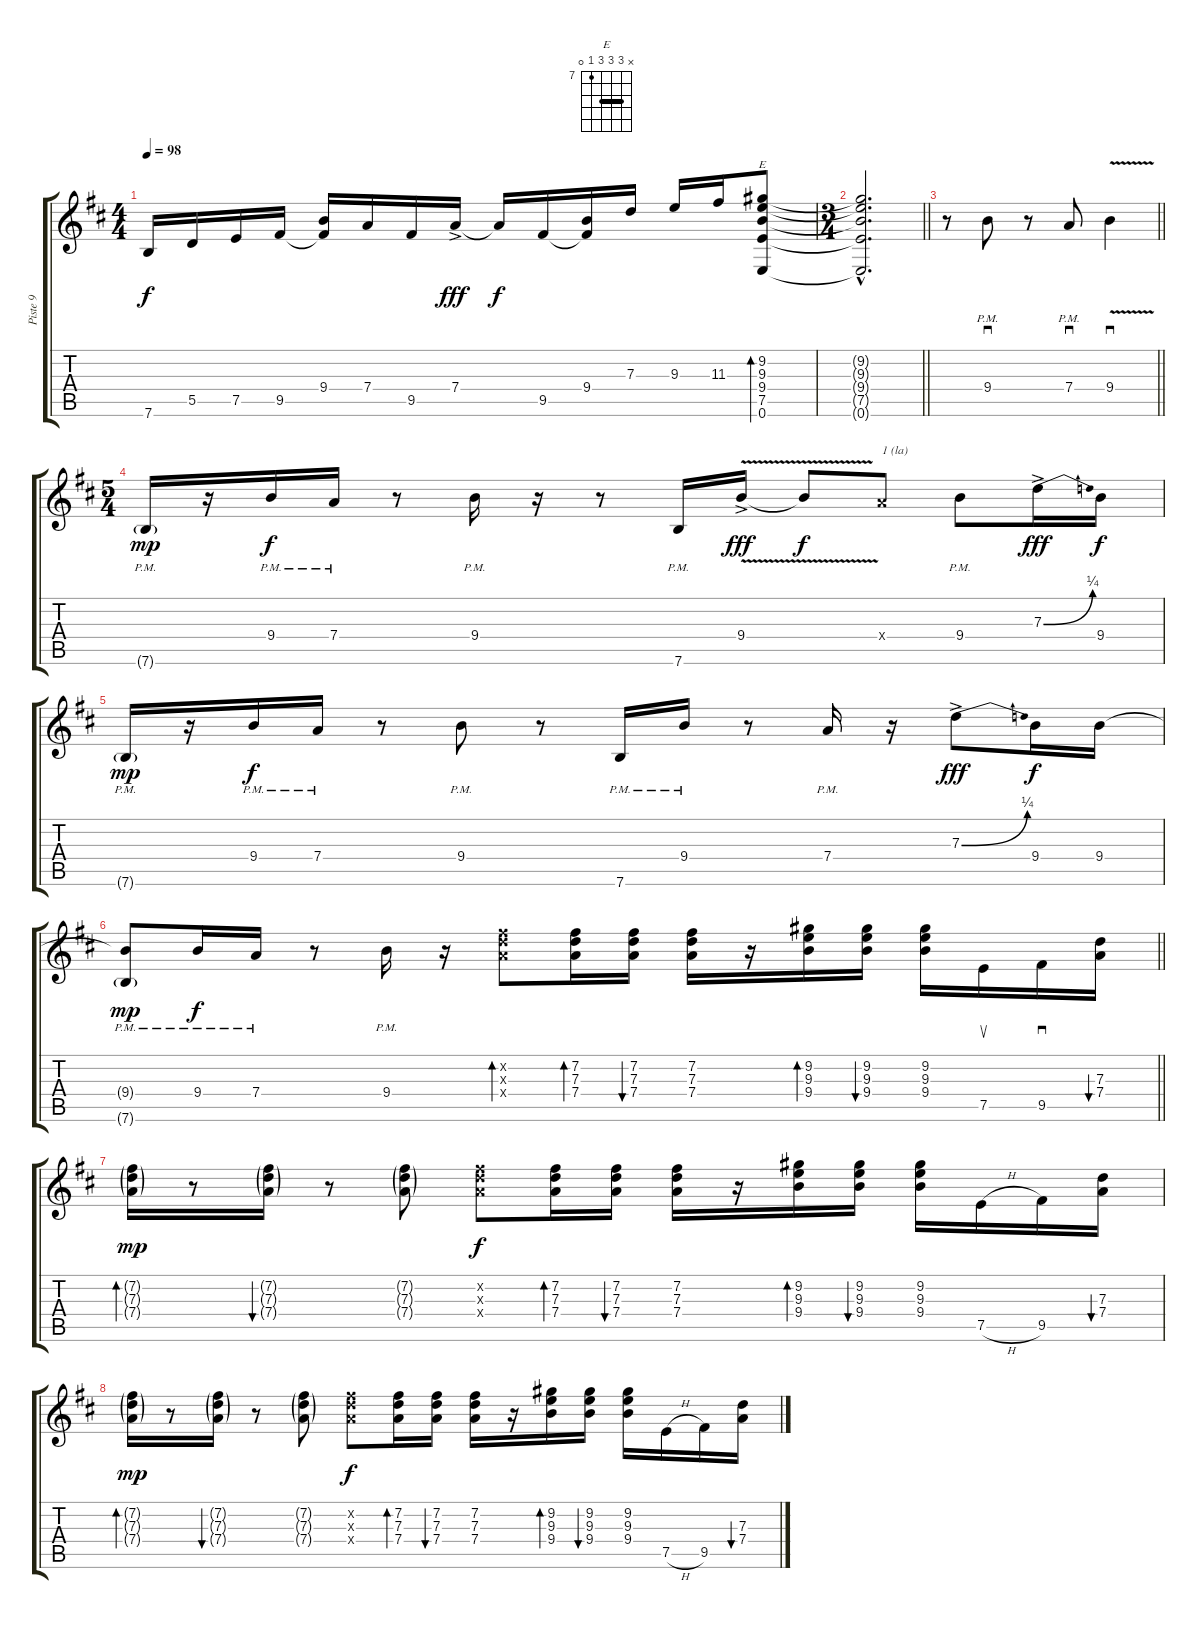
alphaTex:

\track ("Piste 9" "Piste 9") {instrument electricguitarmuted}
\staff {score tabs}
\tuning (E4 B3 G3 D3 A2 E2) {hide}
\chord ("E" x 9 9 9 7 0) {firstfret 7 barre 9}
\ts (4 4)
\tempo 98
\clef g2
\ks bminor
7.6.16{dy f volume 9 balance 8 instrument electricguitarmuted} 5.5.16 7.5.16 9.5.16 (9.4 9.5{t}).16 7.4.16 9.5.16 7.4{ac}.16{dy fff} 7.4{t}.16{dy f} 9.5.16 (9.4 9.5{t}).16 7.3.16 9.3.16 11.3.16 (9.2 9.3 9.4 7.5 0.6).8{bd 120 ch "E" volume 9 balance 8 instrument electricguitarmuted} |
\ts (3 4)
\barLineRight lightlight
(9.2{hac t} 9.3{hac t} 9.4{hac t} 7.5{hac t} 0.6{hac t}).2{d} |
\barLineRight lightlight
r.8{volume 8 balance 8 instrument electricguitarmuted} 9.4{pm}.8{sd} r.8 7.4{pm}.8{sd} 9.4{v}.4{sd} |
\ts (5 4)
7.6{g pm}.16{dy mp} r.16 9.4{pm}.16{dy f} 7.4{pm}.16 r.8 9.4{pm}.16 r.16 r.8 7.6{pm}.16 9.4{v ac}.16{dy fff} 9.4{t}.8{dy f} 7.4{x}.8{txt "1 (la)"} 9.4{pm}.8 7.3{be (bend 0 0 60 1) ac}.16{dy fff} 9.4.16{dy f} |
7.6{g pm}.16{dy mp} r.16 9.4{pm}.16{dy f} 7.4{pm}.16 r.8 9.4{pm}.8 r.8 7.6{pm}.16 9.4{pm}.16 r.8 7.4{pm}.16 r.16 7.3{be (bend 0 0 60 1) ac}.8{dy fff} 9.4.16{dy f} 9.4.16 |
\barLineRight lightlight
(9.4{t} 7.6{g pm}).8{dy mp} 9.4{pm}.16{dy f} 7.4{pm}.16 r.8 9.4{pm}.16 r.16 (7.2{x} 7.3{x} 7.4{x}).8{bd 60} (7.2 7.3 7.4).16{bd 60} (7.2 7.3 7.4).16{bu 60} (7.2 7.3 7.4).16 r.16 (9.2 9.3 9.4).16{bd 60} (9.2 9.3 9.4).16{bu 60} (9.2 9.3 9.4).16 7.5.16{su} 9.5.16{sd} (7.3 7.4).16{bu 60} |
(7.2{g} 7.3{g} 7.4{g}).16{bd 60 dy mp volume 8 balance 8 instrument electricguitarmuted} r.8 (7.2{g} 7.3{g} 7.4{g}).16{bu 60} r.8 (7.2{g} 7.3{g} 7.4{g}).8 (7.2{x} 7.3{x} 7.4{x}).8{dy f} (7.2 7.3 7.4).16{bd 60} (7.2 7.3 7.4).16{bu 60} (7.2 7.3 7.4).16 r.16 (9.2 9.3 9.4).16{bd 60} (9.2 9.3 9.4).16{bu 60} (9.2 9.3 9.4).16 7.5{h}.16 9.5.16 (7.3 7.4).16{bu 60} |
(7.2{g} 7.3{g} 7.4{g}).16{bd 60 dy mp} r.8 (7.2{g} 7.3{g} 7.4{g}).16{bu 60} r.8 (7.2{g} 7.3{g} 7.4{g}).8 (7.2{x} 7.3{x} 7.4{x}).8{dy f} (7.2 7.3 7.4).16{bd 60} (7.2 7.3 7.4).16{bu 60} (7.2 7.3 7.4).16 r.16 (9.2 9.3 9.4).16{bd 60} (9.2 9.3 9.4).16{bu 60} (9.2 9.3 9.4).16 7.5{h}.16 9.5.16 (7.3 7.4).16{bu 60}
